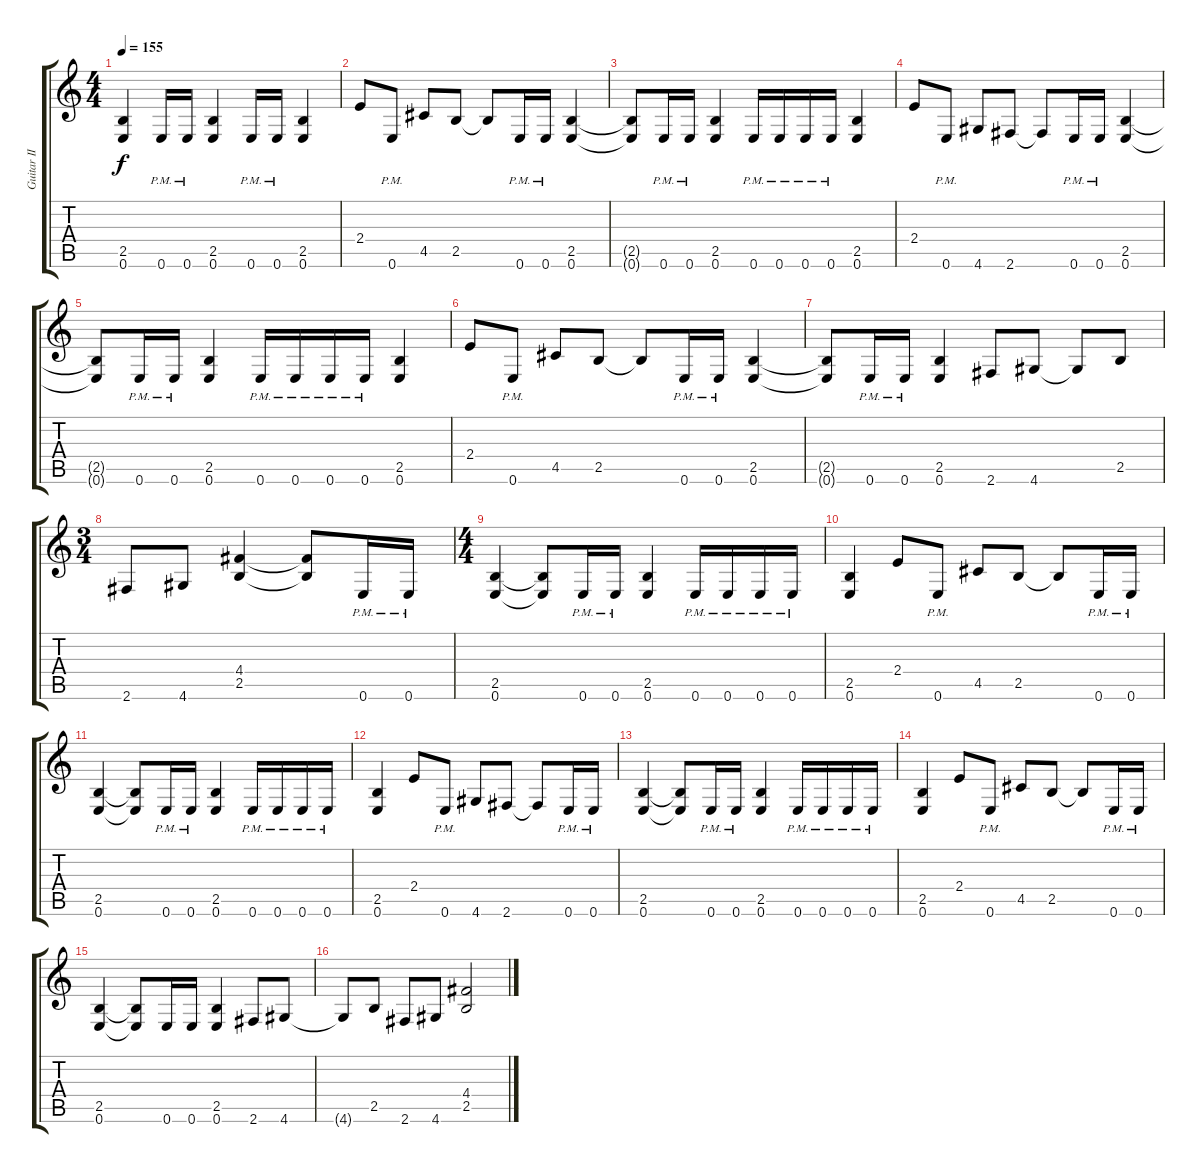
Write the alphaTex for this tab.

\track ("Guitar II" "Guitar II") {instrument overdrivenguitar}
\staff {score tabs}
\tuning (E4 B3 G3 D3 A2 E2) {hide}
\ts (4 4)
\tempo 155
\clef g2
\ks c
(2.5 0.6).4{dy f} 0.6{pm}.16 0.6{pm}.16 (2.5 0.6).4 0.6{pm}.16 0.6{pm}.16 (2.5 0.6).4 |
2.4.8 0.6{pm}.8 4.5.8 2.5.8 2.5{t}.8 0.6{pm}.16 0.6{pm}.16 (2.5 0.6).4 |
(2.5{t} 0.6{t}).8 0.6{pm}.16 0.6{pm}.16 (2.5 0.6).4 0.6{pm}.16 0.6{pm}.16 0.6{pm}.16 0.6{pm}.16 (2.5 0.6).4 |
2.4.8 0.6{pm}.8 4.6.8 2.6.8 2.6{t}.8 0.6{pm}.16 0.6{pm}.16 (2.5 0.6).4 |
(2.5{t} 0.6{t}).8 0.6{pm}.16 0.6{pm}.16 (2.5 0.6).4 0.6{pm}.16 0.6{pm}.16 0.6{pm}.16 0.6{pm}.16 (2.5 0.6).4 |
2.4.8 0.6{pm}.8 4.5.8 2.5.8 2.5{t}.8 0.6{pm}.16 0.6{pm}.16 (2.5 0.6).4 |
(2.5{t} 0.6{t}).8 0.6{pm}.16 0.6{pm}.16 (2.5 0.6).4 2.6.8 4.6.8 4.6{t}.8 2.5.8 |
\ts (3 4)
2.6.8 4.6.8 (4.4 2.5).4 (4.4{t} 2.5{t}).8 0.6{pm}.16 0.6{pm}.16 |
\ts (4 4)
(2.5 0.6).4 (2.5{t} 0.6{t}).8 0.6{pm}.16 0.6{pm}.16 (2.5 0.6).4 0.6{pm}.16 0.6{pm}.16 0.6{pm}.16 0.6{pm}.16 |
(2.5 0.6).4 2.4.8 0.6{pm}.8 4.5.8 2.5.8 2.5{t}.8 0.6{pm}.16 0.6{pm}.16 |
(2.5 0.6).4 (2.5{t} 0.6{t}).8 0.6{pm}.16 0.6{pm}.16 (2.5 0.6).4 0.6{pm}.16 0.6{pm}.16 0.6{pm}.16 0.6{pm}.16 |
(2.5 0.6).4 2.4.8 0.6{pm}.8 4.6.8 2.6.8 2.6{t}.8 0.6{pm}.16 0.6{pm}.16 |
(2.5 0.6).4 (2.5{t} 0.6{t}).8 0.6{pm}.16 0.6{pm}.16 (2.5 0.6).4 0.6{pm}.16 0.6{pm}.16 0.6{pm}.16 0.6{pm}.16 |
(2.5 0.6).4 2.4.8 0.6{pm}.8 4.5.8 2.5.8 2.5{t}.8 0.6{pm}.16 0.6{pm}.16 |
(2.5 0.6).4 (2.5{t} 0.6{t}).8 0.6.16 0.6.16 (2.5 0.6).4 2.6.8 4.6.8 |
4.6{t}.8 2.5.8 2.6.8 4.6.8 (4.4 2.5).2
